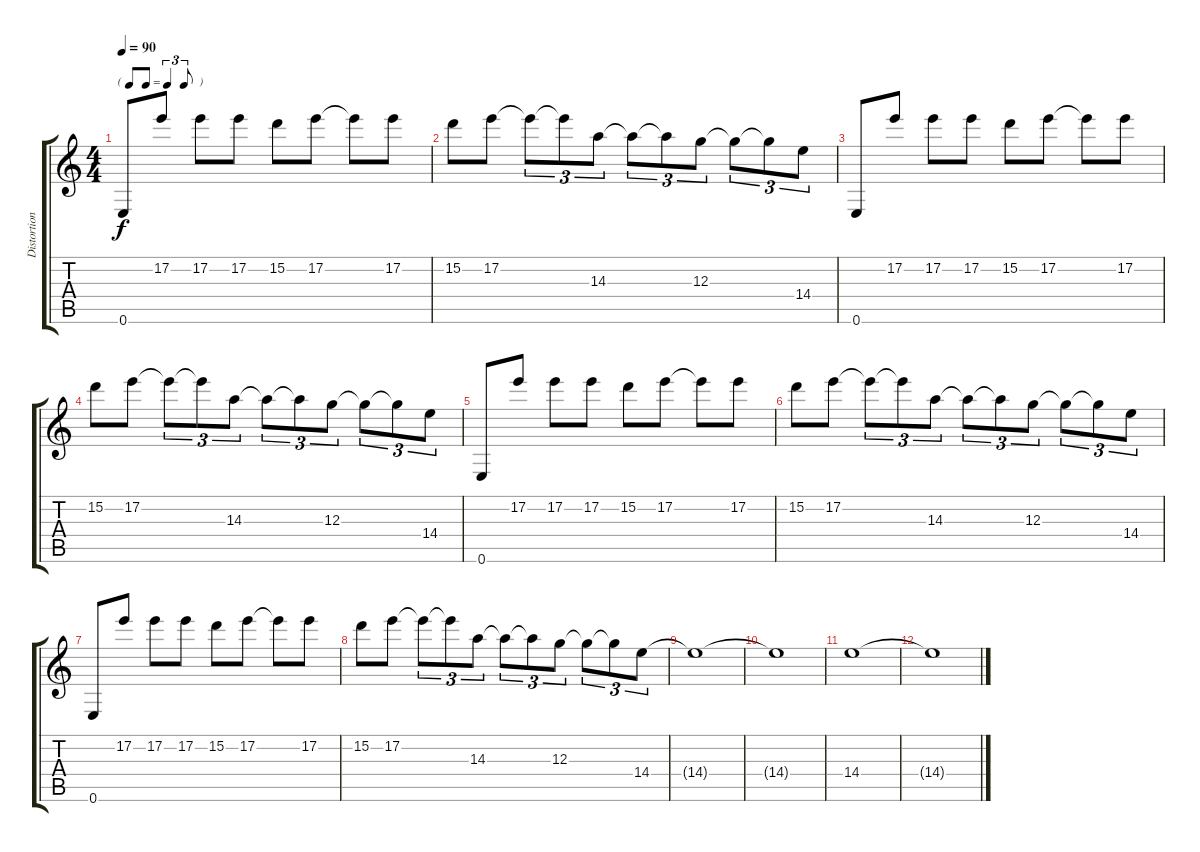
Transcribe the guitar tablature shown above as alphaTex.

\track ("Distortion Guitar #1" "Distortion") {instrument distortionguitar}
\staff {score tabs}
\tuning (E4 B3 G3 D3 A2 E2) {hide}
\ts (4 4)
\tf triplet8th
\tempo 90
\clef g2
\ks c
0.6.8{dy f instrument distortionguitar} 17.2.8 17.2.8 17.2.8 15.2.8 17.2.8 17.2{t}.8 17.2.8 |
15.2.8 17.2.8 17.2{t}.8{tu (3 2)} 17.2{t}.8{tu (3 2)} 14.3.8{tu (3 2)} 14.3{t}.8{tu (3 2)} 14.3{t}.8{tu (3 2)} 12.3.8{tu (3 2)} 12.3{t}.8{tu (3 2)} 12.3{t}.8{tu (3 2)} 14.4.8{tu (3 2)} |
0.6.8 17.2.8 17.2.8 17.2.8 15.2.8 17.2.8 17.2{t}.8 17.2.8 |
15.2.8 17.2.8 17.2{t}.8{tu (3 2)} 17.2{t}.8{tu (3 2)} 14.3.8{tu (3 2)} 14.3{t}.8{tu (3 2)} 14.3{t}.8{tu (3 2)} 12.3.8{tu (3 2)} 12.3{t}.8{tu (3 2)} 12.3{t}.8{tu (3 2)} 14.4.8{tu (3 2)} |
0.6.8 17.2.8 17.2.8 17.2.8 15.2.8 17.2.8 17.2{t}.8 17.2.8 |
15.2.8 17.2.8 17.2{t}.8{tu (3 2)} 17.2{t}.8{tu (3 2)} 14.3.8{tu (3 2)} 14.3{t}.8{tu (3 2)} 14.3{t}.8{tu (3 2)} 12.3.8{tu (3 2)} 12.3{t}.8{tu (3 2)} 12.3{t}.8{tu (3 2)} 14.4.8{tu (3 2)} |
0.6.8 17.2.8 17.2.8 17.2.8 15.2.8 17.2.8 17.2{t}.8 17.2.8 |
15.2.8 17.2.8 17.2{t}.8{tu (3 2)} 17.2{t}.8{tu (3 2)} 14.3.8{tu (3 2)} 14.3{t}.8{tu (3 2)} 14.3{t}.8{tu (3 2)} 12.3.8{tu (3 2)} 12.3{t}.8{tu (3 2)} 12.3{t}.8{tu (3 2)} 14.4.8{tu (3 2)} |
14.4{t}.1 |
14.4{t}.1 |
14.4.1 |
14.4{t}.1
